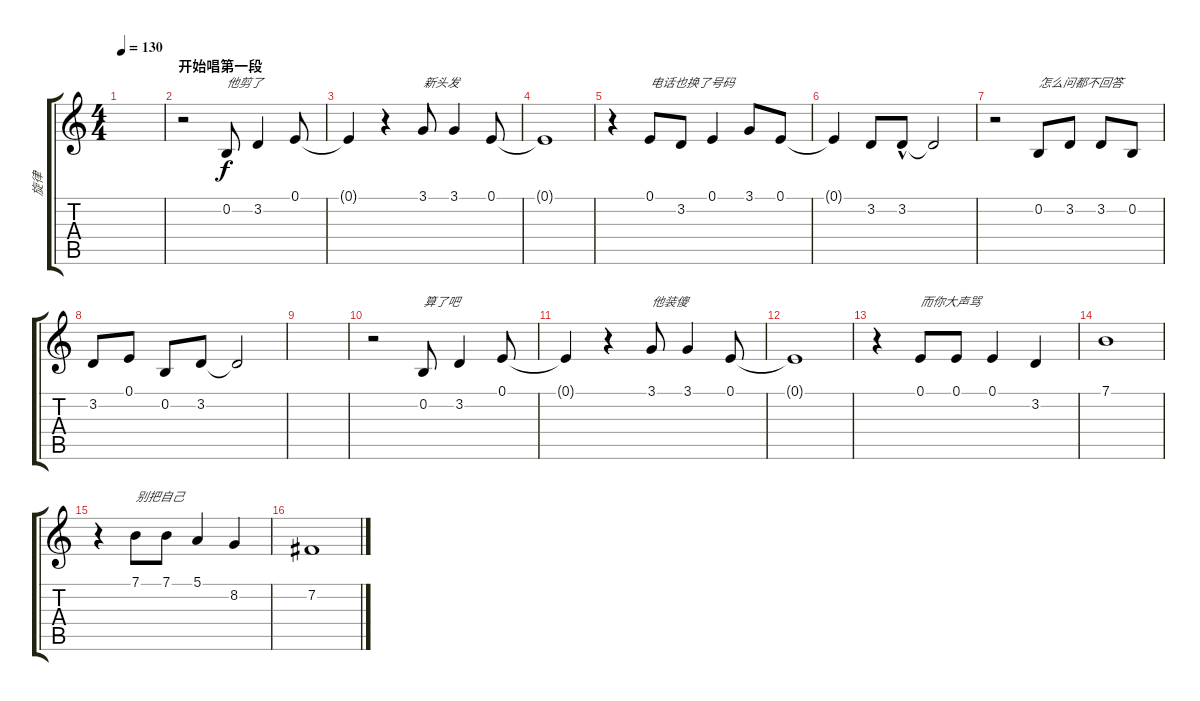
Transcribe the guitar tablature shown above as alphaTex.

\track ("旋律" "旋律") {instrument electricgrandpiano}
\staff {score tabs}
\tuning (E4 B3 G3 D3 A2 E2) {hide}
\ts (4 4)
\tempo 130
\clef g2
\ks c
|
\section ("" "开始唱第一段")
r.2 0.2.8{txt "他剪了"} 3.2.4 0.1.8 |
0.1{t}.4 r.4 3.1.8{txt "新头发"} 3.1.4 0.1.8 |
0.1{t}.1 |
r.4 0.1.8{txt "电话也换了号码"} 3.2.8 0.1.4 3.1.8 0.1.8 |
0.1{t}.4 3.2.8 3.2{hac}.8 3.2{t}.2 |
r.2 0.2.8{txt "怎么问都不回答"} 3.2.8 3.2.8 0.2.8 |
3.2.8 0.1.8 0.2.8 3.2.8 3.2{t}.2 |
|
r.2 0.2.8{txt "算了吧"} 3.2.4 0.1.8 |
0.1{t}.4 r.4 3.1.8{txt "他装傻"} 3.1.4 0.1.8 |
0.1{t}.1 |
r.4 0.1.8{txt "而你大声骂"} 0.1.8 0.1.4 3.2.4 |
7.1.1 |
r.4 7.1.8{txt "别把自己"} 7.1.8 5.1.4 8.2.4 |
7.2.1
